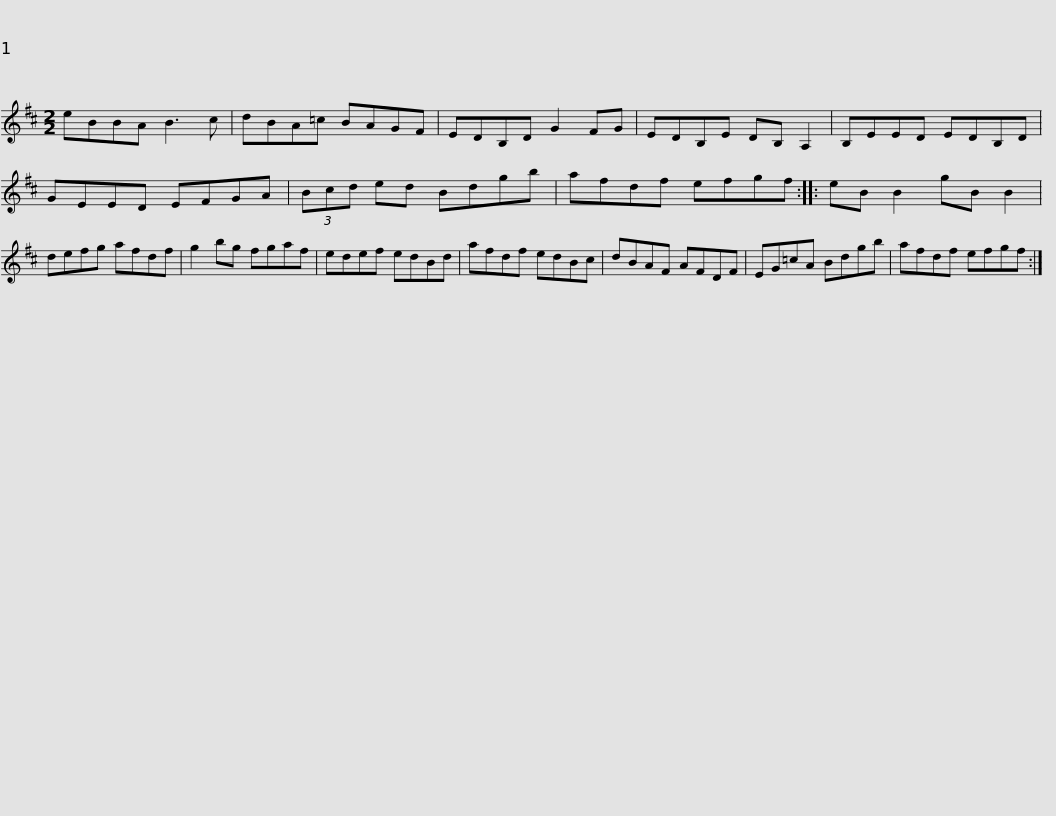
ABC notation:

X:1
L:1/8
M:2/2
I:linebreak $
K:D
V:1 treble
V:1
 eBBA B3 c | dBA=c BAGF | EDB,D G2 FG | EDB,E DB, A,2 | B,EED EDB,D |$ %5
 GEED EFGA | (3Bcd ed Bdgb | afdf efgf :: eB B2 gB B2 | defg afdf |$ %10
 g2 bg fgaf | edef edBd | afdf edBc | dBAF AFDF | EG=cA Bdgb |$ %15
 afdf efgf :| %16
